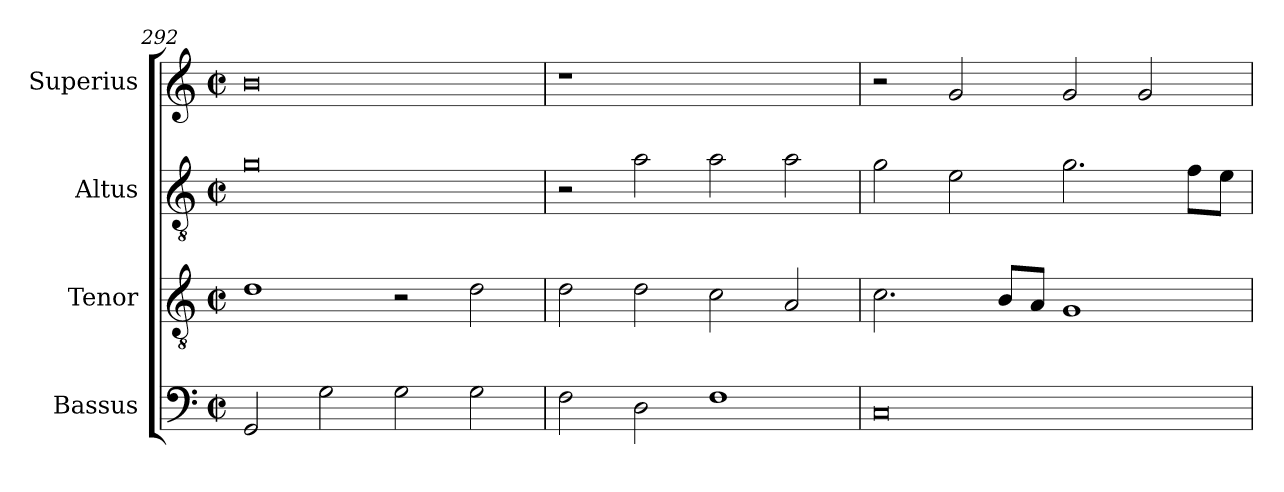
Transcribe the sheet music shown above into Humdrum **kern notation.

**kern	**kern	**kern	**kern
*part4	*part3	*part2	*part1
*staff4	*staff3	*staff2	*staff1
*I"Bassus	*I"Tenor	*I"Altus	*I"Superius
*I'B.	*I'T.	*I'A.	*I'S.
*clefF4	*clefGv2	*clefGv2	*clefG2
*	*ITrd7c12	*ITrd7c12	*
*k[]	*k[]	*k[]	*k[]
*C:	*C:	*C:	*C:
*M2/2	*M2/2	*M2/2	*M2/2
*met(c|)	*met(c|)	*met(c|)	*met(c|)
=292	=292	=292	=292
2GGi/	1Di	0Gi	0bi
2Gi\	.	.	.
2Gi\	2r	.	.
2Gi\	2Di\	.	.
=293	=293	=293	=293
!	!	!	!LO:N:vis=1
2Fi\	2Di\	2r	1r
2Di\	2Di\	2Ai\	.
1Fi	2Ci\	2Ai\	1ryy
.	2AAi/	2Ai\	.
!!LO:LB:g=z
=294	=294	=294	=294
0Ci	2.Ci\	2Gi\	2r
.	.	2Ei\	2gi/
.	8BBi/L	.	.
.	8AAi/J	.	.
.	1GGi	2.Gi\	2gi/
.	.	.	2gi/
.	.	8Fi\L	.
.	.	8Ei\J	.
=	=	=	=
*-	*-	*-	*-
